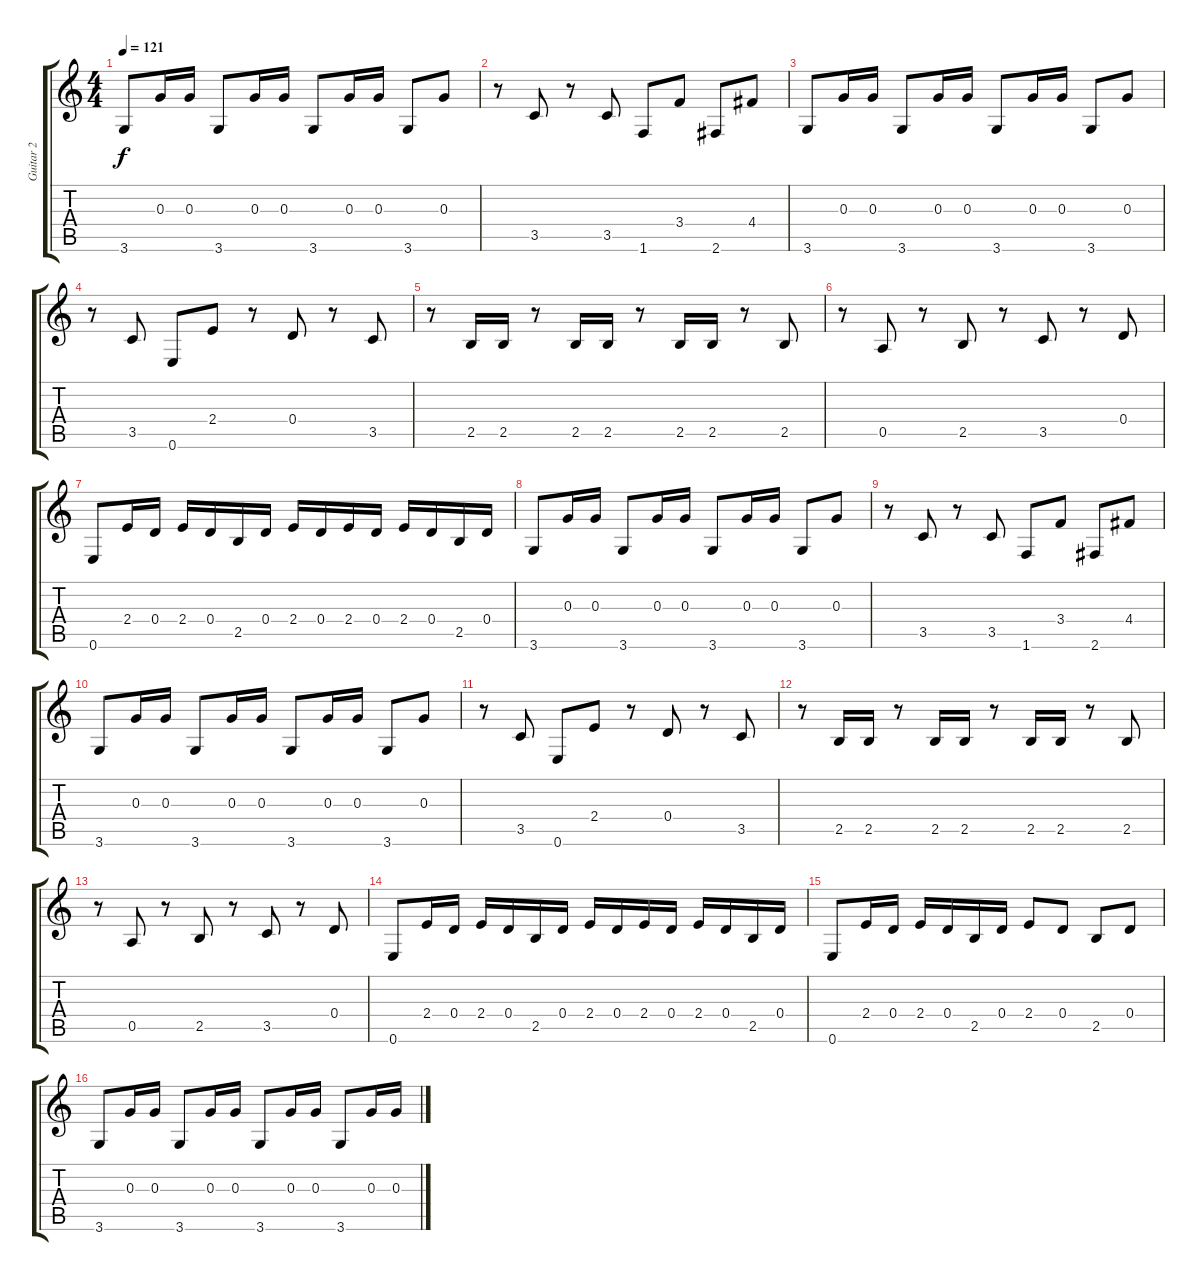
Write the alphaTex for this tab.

\track ("Guitar 2" "Guitar 2") {instrument electricguitarclean}
\staff {score tabs}
\tuning (E4 B3 G3 D3 A2 E2) {hide}
\ts (4 4)
\tempo 121
\clef g2
\ks c
3.6.8{dy f} 0.3.16 0.3.16 3.6.8 0.3.16 0.3.16 3.6.8 0.3.16 0.3.16 3.6.8 0.3.8 |
r.8 3.5.8 r.8 3.5.8 1.6.8 3.4.8 2.6.8 4.4.8 |
3.6.8 0.3.16 0.3.16 3.6.8 0.3.16 0.3.16 3.6.8 0.3.16 0.3.16 3.6.8 0.3.8 |
r.8 3.5.8 0.6.8 2.4.8 r.8 0.4.8 r.8 3.5.8 |
r.8 2.5.16 2.5.16 r.8 2.5.16 2.5.16 r.8 2.5.16 2.5.16 r.8 2.5.8 |
r.8 0.5.8 r.8 2.5.8 r.8 3.5.8 r.8 0.4.8 |
0.6.8 2.4.16 0.4.16 2.4.16 0.4.16 2.5.16 0.4.16 2.4.16 0.4.16 2.4.16 0.4.16 2.4.16 0.4.16 2.5.16 0.4.16 |
3.6.8 0.3.16 0.3.16 3.6.8 0.3.16 0.3.16 3.6.8 0.3.16 0.3.16 3.6.8 0.3.8 |
r.8 3.5.8 r.8 3.5.8 1.6.8 3.4.8 2.6.8 4.4.8 |
3.6.8 0.3.16 0.3.16 3.6.8 0.3.16 0.3.16 3.6.8 0.3.16 0.3.16 3.6.8 0.3.8 |
r.8 3.5.8 0.6.8 2.4.8 r.8 0.4.8 r.8 3.5.8 |
r.8 2.5.16 2.5.16 r.8 2.5.16 2.5.16 r.8 2.5.16 2.5.16 r.8 2.5.8 |
r.8 0.5.8 r.8 2.5.8 r.8 3.5.8 r.8 0.4.8 |
0.6.8 2.4.16 0.4.16 2.4.16 0.4.16 2.5.16 0.4.16 2.4.16 0.4.16 2.4.16 0.4.16 2.4.16 0.4.16 2.5.16 0.4.16 |
0.6.8 2.4.16 0.4.16 2.4.16 0.4.16 2.5.16 0.4.16 2.4.8 0.4.8 2.5.8 0.4.8 |
3.6.8 0.3.16 0.3.16 3.6.8 0.3.16 0.3.16 3.6.8 0.3.16 0.3.16 3.6.8 0.3.16 0.3.16
